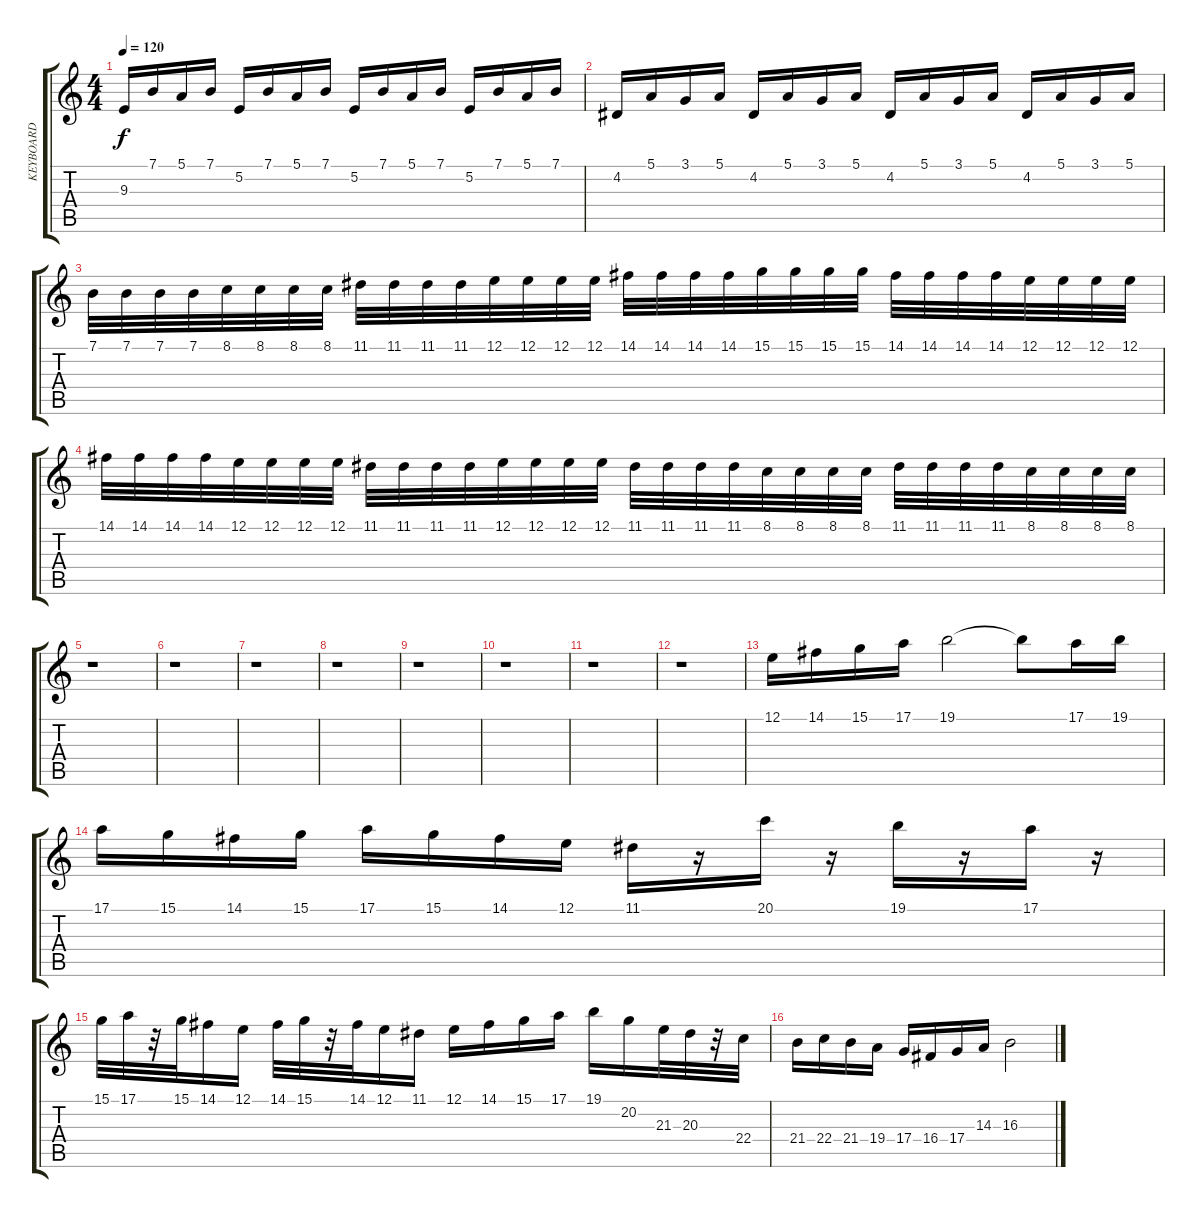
\track (" KEYBOARD" " KEYBOARD") {instrument pad1newage}
\staff {score tabs}
\tuning (E4 B3 G3 D3 A2 E2) {hide}
\ts (4 4)
\tempo 120
\clef g2
\ks c
9.3.16{dy f} 7.1.16 5.1.16 7.1.16 5.2.16 7.1.16 5.1.16 7.1.16 5.2.16 7.1.16 5.1.16 7.1.16 5.2.16 7.1.16 5.1.16 7.1.16 |
4.2.16 5.1.16 3.1.16 5.1.16 4.2.16 5.1.16 3.1.16 5.1.16 4.2.16 5.1.16 3.1.16 5.1.16 4.2.16 5.1.16 3.1.16 5.1.16 |
7.1.32 7.1.32 7.1.32 7.1.32 8.1.32 8.1.32 8.1.32 8.1.32 11.1.32 11.1.32 11.1.32 11.1.32 12.1.32 12.1.32 12.1.32 12.1.32 14.1.32 14.1.32 14.1.32 14.1.32 15.1.32 15.1.32 15.1.32 15.1.32 14.1.32 14.1.32 14.1.32 14.1.32 12.1.32 12.1.32 12.1.32 12.1.32 |
14.1.32 14.1.32 14.1.32 14.1.32 12.1.32 12.1.32 12.1.32 12.1.32 11.1.32 11.1.32 11.1.32 11.1.32 12.1.32 12.1.32 12.1.32 12.1.32 11.1.32 11.1.32 11.1.32 11.1.32 8.1.32 8.1.32 8.1.32 8.1.32 11.1.32 11.1.32 11.1.32 11.1.32 8.1.32 8.1.32 8.1.32 8.1.32 |
r.1 |
r.1 |
r.1 |
r.1 |
r.1 |
r.1 |
r.1 |
r.1 |
12.1.16 14.1.16 15.1.16 17.1.16 19.1.2 19.1{t}.8 17.1.16 19.1.16 |
17.1.16 15.1.16 14.1.16 15.1.16 17.1.16 15.1.16 14.1.16 12.1.16 11.1.16 r.16 20.1.16 r.16 19.1.16 r.16 17.1.16 r.16 |
15.1.32 17.1.32 r.32 15.1.32 14.1.16 12.1.16 14.1.32 15.1.32 r.32 14.1.32 12.1.16 11.1.16 12.1.16 14.1.16 15.1.16 17.1.16 19.1.16 20.2.16 21.3.32 20.3.32 r.32 22.4.32 |
21.4.16 22.4.16 21.4.16 19.4.16 17.4.16 16.4.16 17.4.16 14.3.16 16.3.2
